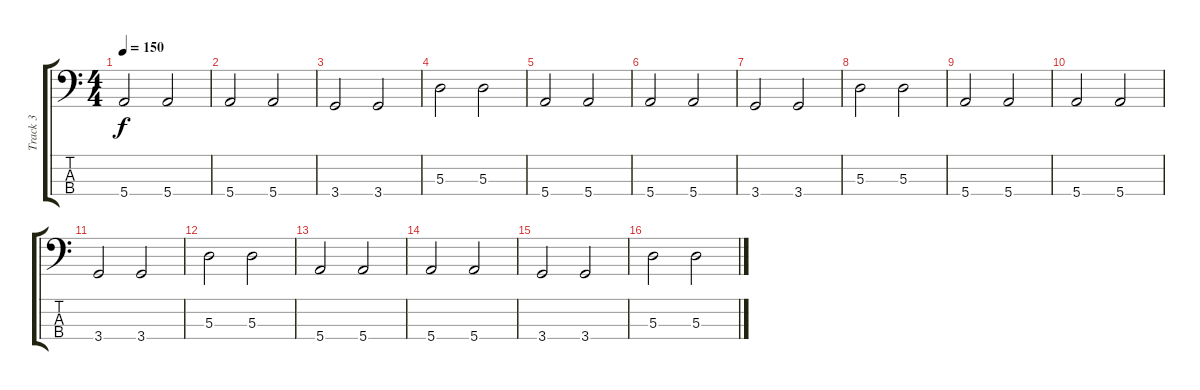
\track ("Track 3" "Track 3") {instrument acousticguitarnylon}
\staff {score tabs}
\tuning (G2 D2 A1 E1) {hide}
\ts (4 4)
\tempo 150
\clef f4
\ks c
5.4.2{dy f} 5.4.2 |
5.4.2 5.4.2 |
3.4.2 3.4.2 |
5.3.2 5.3.2 |
5.4.2 5.4.2 |
5.4.2 5.4.2 |
3.4.2 3.4.2 |
5.3.2 5.3.2 |
5.4.2 5.4.2 |
5.4.2 5.4.2 |
3.4.2 3.4.2 |
5.3.2 5.3.2 |
5.4.2 5.4.2 |
5.4.2 5.4.2 |
3.4.2 3.4.2 |
5.3.2 5.3.2
